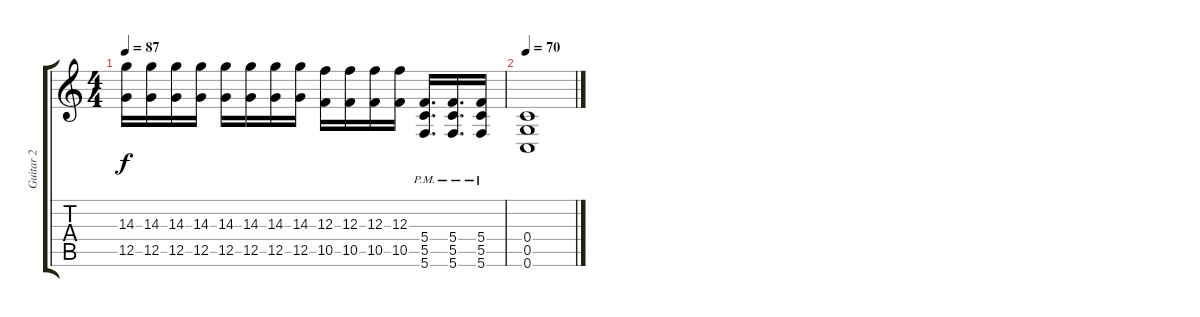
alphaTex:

\track ("Guitar 2" "Guitar 2") {instrument distortionguitar}
\staff {score tabs}
\tuning (D4 A3 F3 C3 G2 C2) {hide}
\ts (4 4)
\tempo 87
\clef g2
\ks c
(14.3 12.5).16{dy f} (14.3 12.5).16 (14.3 12.5).16 (14.3 12.5).16 (14.3 12.5).16 (14.3 12.5).16 (14.3 12.5).16 (14.3 12.5).16 (12.3 10.5).16 (12.3 10.5).16 (12.3 10.5).16 (12.3 10.5).16 (5.4{pm} 5.5{pm} 5.6{pm}).16{d} (5.4{pm} 5.5{pm} 5.6{pm}).16{d} (5.4{pm} 5.5{pm} 5.6{pm}).16 |
\tempo 70
(0.4 0.5 0.6).1
